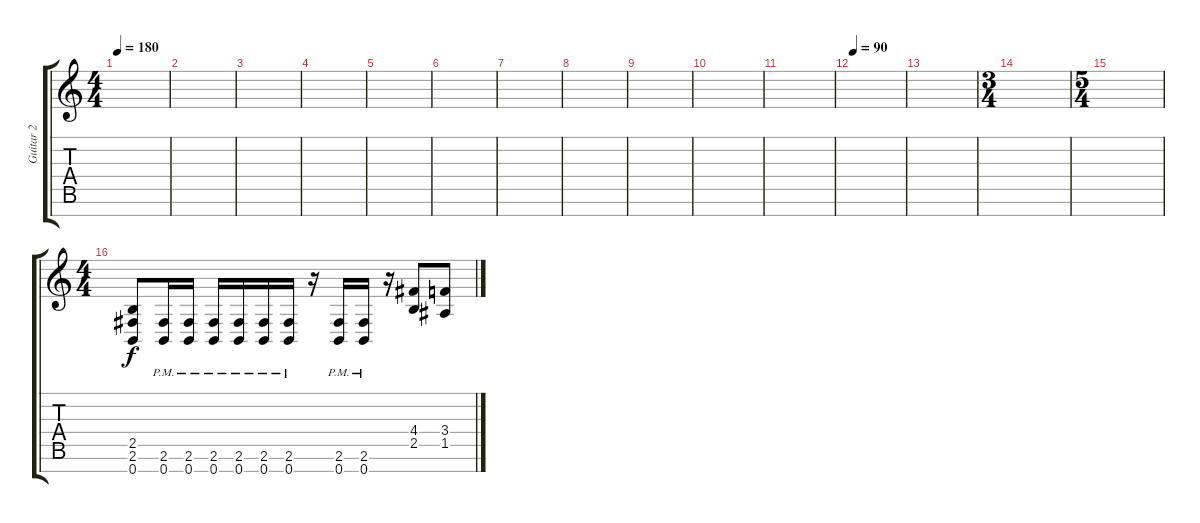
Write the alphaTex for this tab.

\track ("Guitar 2" "Guitar 2") {instrument distortionguitar}
\staff {score tabs}
\tuning (E4 B3 G3 D3 A2 E2 B1) {hide}
\ts (4 4)
\tempo 180
\clef g2
\ks c
|
|
|
|
|
|
|
|
|
|
|
\tempo 90
|
|
\ts (3 4)
|
\ts (5 4)
|
\ts (4 4)
(2.5 2.6 0.7).8 (2.6{pm} 0.7{pm}).16 (2.6{pm} 0.7{pm}).16 (2.6{pm} 0.7{pm}).16 (2.6{pm} 0.7{pm}).16 (2.6{pm} 0.7{pm}).16 (2.6{pm} 0.7{pm}).16 r.16 (2.6{pm} 0.7{pm}).16 (2.6{pm} 0.7{pm}).16 r.16 (4.4 2.5).8 (3.4 1.5).8
